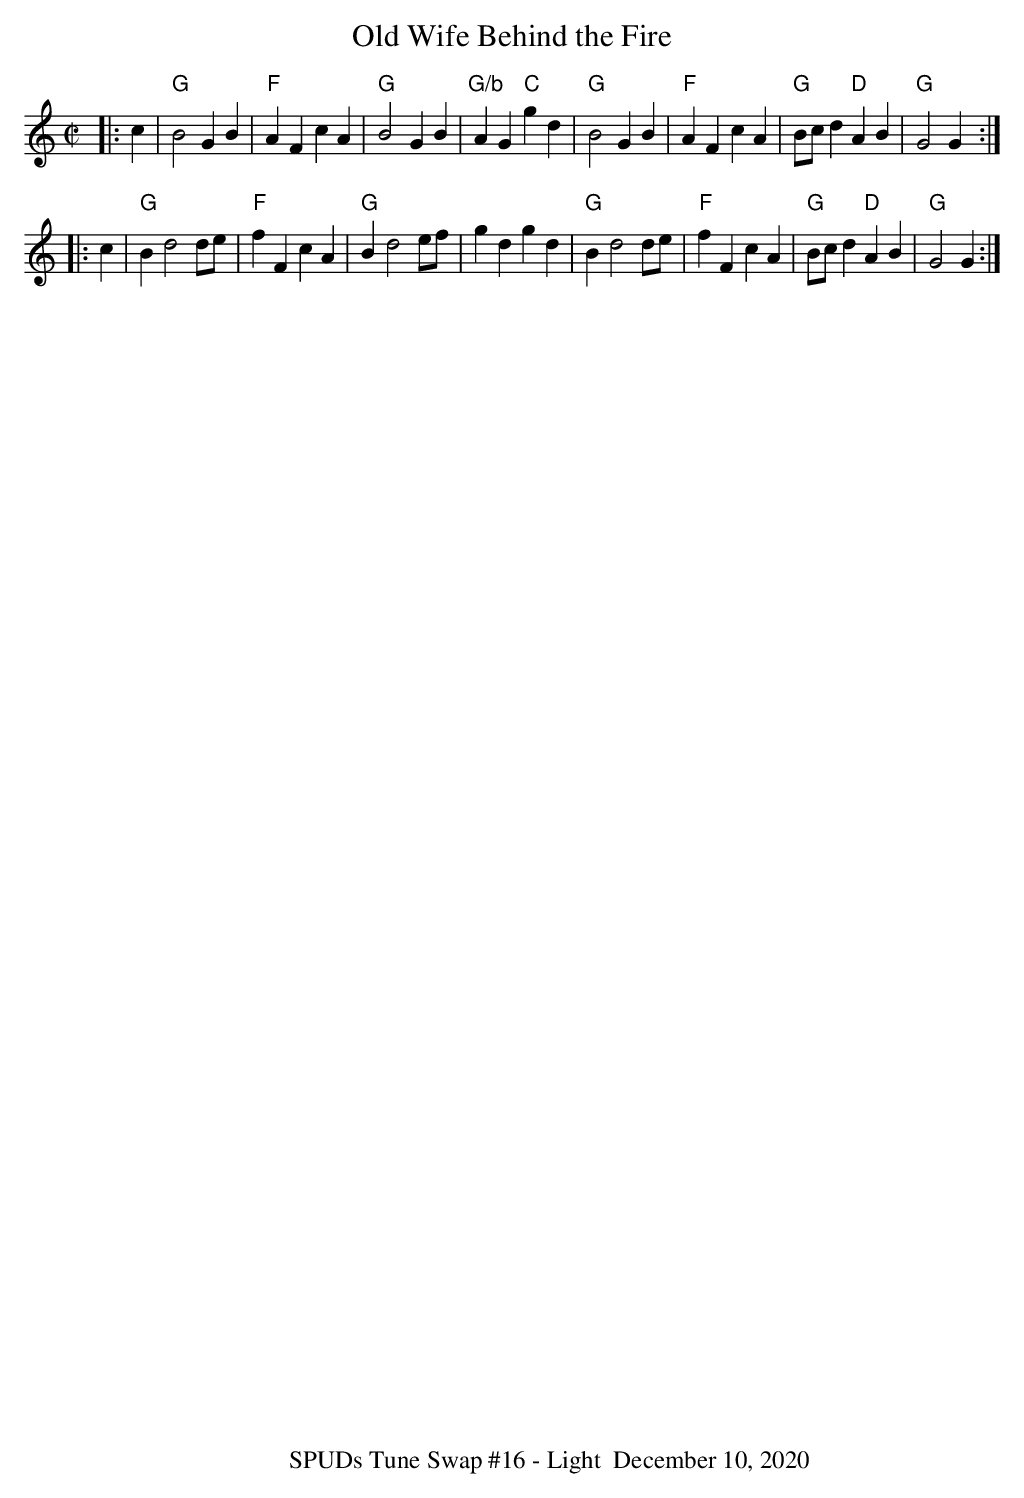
X:1
T:Old Wife Behind the Fire
M:C|
L:1/4
K:Gmix
|:c|"G"B2 GB|"F"AF cA|"G"B2 GB|"G/b"AG "C"gd|\
"G"B2 GB|"F"AF cA|"G"B/c/d "D"AB|"G"G2 G:|
|:c|"G"Bd2d/e/|"F"fF cA|"G"Bd2e/f/|gd gd|\
"G"Bd2d/e/|"F"fF cA|"G"B/c/d "D"AB|"G"G2 G:|
